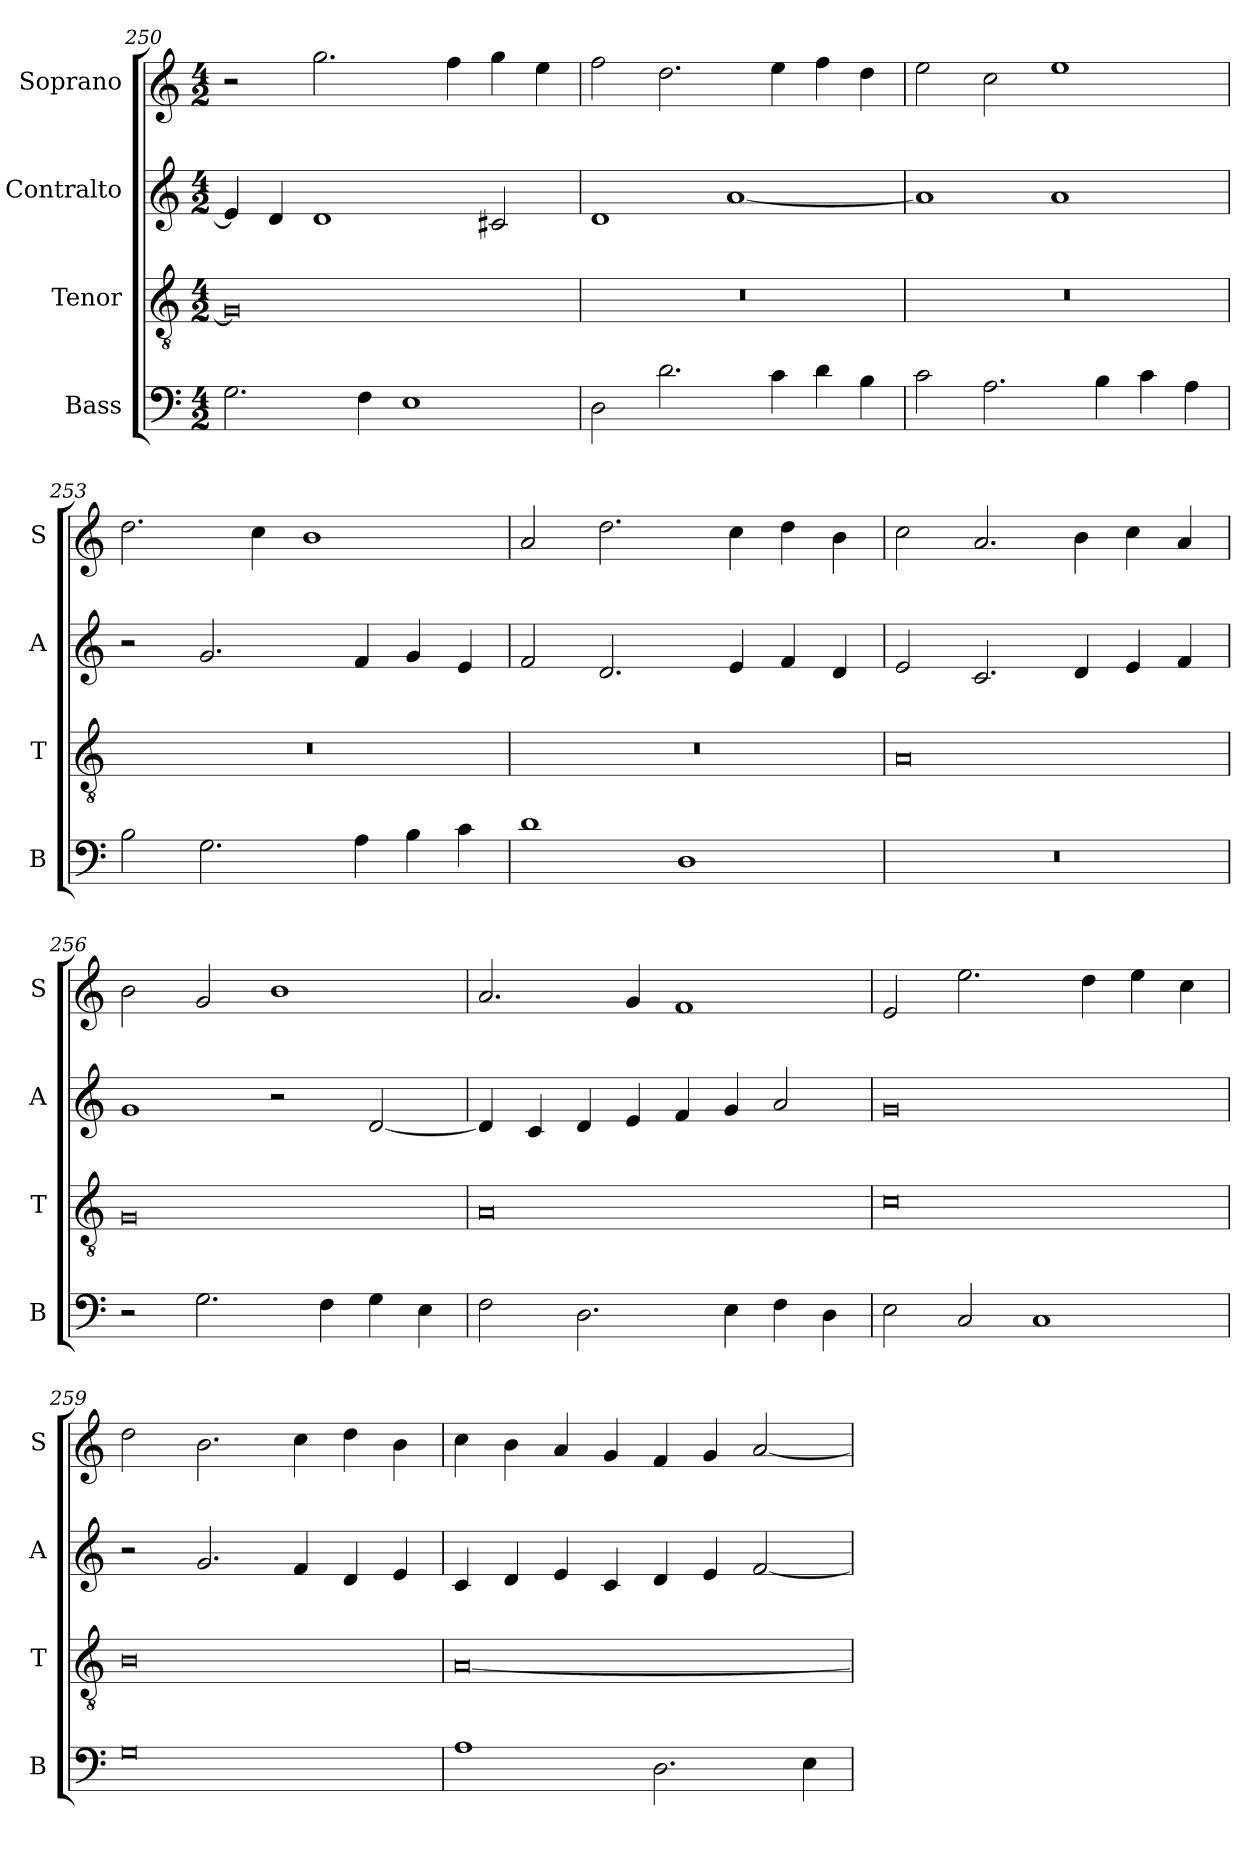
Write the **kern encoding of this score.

**kern	**kern	**kern	**kern
*part4	*part3	*part2	*part1
*staff4	*staff3	*staff2	*staff1
*I"Bass	*I"Tenor	*I"Contralto	*I"Soprano
*I'B	*I'T	*I'A	*I'S
*clefF4	*clefGv2	*clefG2	*clefG2
*k[]	*k[]	*k[]	*k[]
*G:mix	*G:mix	*G:mix	*G:mix
*M4/2	*M4/2	*M4/2	*M4/2
=250	=250	=250	=250
2.G	0G]	4e]	2r
.	.	4d	.
.	.	1d	2.gg
4F	.	.	.
1E	.	.	.
.	.	.	4ff
.	.	2c#X	4gg
.	.	.	4ee
=251	=251	=251	=251
2D	0r	1d	2ff
2.d	.	.	2.dd
.	.	[1a	.
4c	.	.	4ee
4d	.	.	4ff
4B	.	.	4dd
=252	=252	=252	=252
2c	0r	1a]	2ee
2.A	.	.	2cc
.	.	1a	1ee
4B	.	.	.
4c	.	.	.
4A	.	.	.
=253	=253	=253	=253
2B	0r	2r	2.dd
2.G	.	2.g	.
.	.	.	4cc
.	.	.	1b
4A	.	4f	.
4B	.	4g	.
4c	.	4e	.
=254	=254	=254	=254
1d	0r	2f	2a
.	.	2.d	2.dd
1D	.	.	.
.	.	4e	4cc
.	.	4f	4dd
.	.	4d	4b
=255	=255	=255	=255
0r	0A	2e	2cc
.	.	2.c	2.a
.	.	4d	4b
.	.	4e	4cc
.	.	4f	4a
=256	=256	=256	=256
2r	0G	1g	2b
2.G	.	.	2g
.	.	2r	1b
4F	.	.	.
4G	.	[2d	.
4E	.	.	.
=257	=257	=257	=257
2F	0A	4d]	2.a
.	.	4c	.
2.D	.	4d	.
.	.	4e	4g
.	.	4f	1f
4E	.	4g	.
4F	.	2a	.
4D	.	.	.
=258	=258	=258	=258
2E	0c	0g	2e
2C	.	.	2.ee
1C	.	.	.
.	.	.	4dd
.	.	.	4ee
.	.	.	4cc
=259	=259	=259	=259
0G	0B	2r	2dd
.	.	2.g	2.b
.	.	4f	4cc
.	.	4d	4dd
.	.	4e	4b
=260	=260	=260	=260
1A	[0A	4c	4cc
.	.	4d	4b
.	.	4e	4a
.	.	4c	4g
2.D	.	4d	4f
.	.	4e	4g
.	.	[2f	[2a
4E	.	.	.
=	=	=	=
*-	*-	*-	*-
